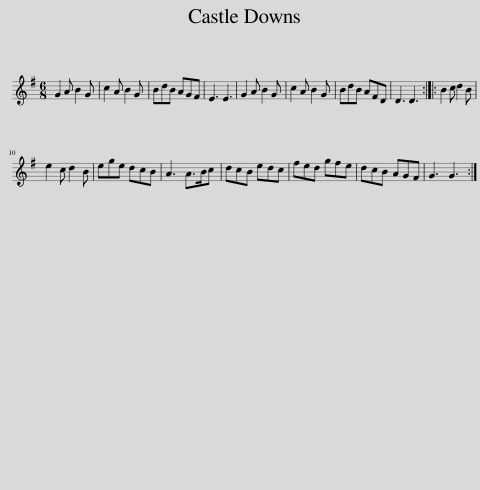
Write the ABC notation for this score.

X:1
L:1/8
M:6/8
I:linebreak $
K:G
V:1 treble
V:1
 G2 A B2 G | c2 A B2 G | BdB AGF | E3 E3 | G2 A B2 G | %5
 c2 A B2 G | BdB AFD | D3 D3 :: B2 c d2 B |$ e2 c d2 B | %10
 ege dcB | A3 A>Bc | dcB edc | fed gfe | dcB AGF | %15
 G3 G3 :| %16
